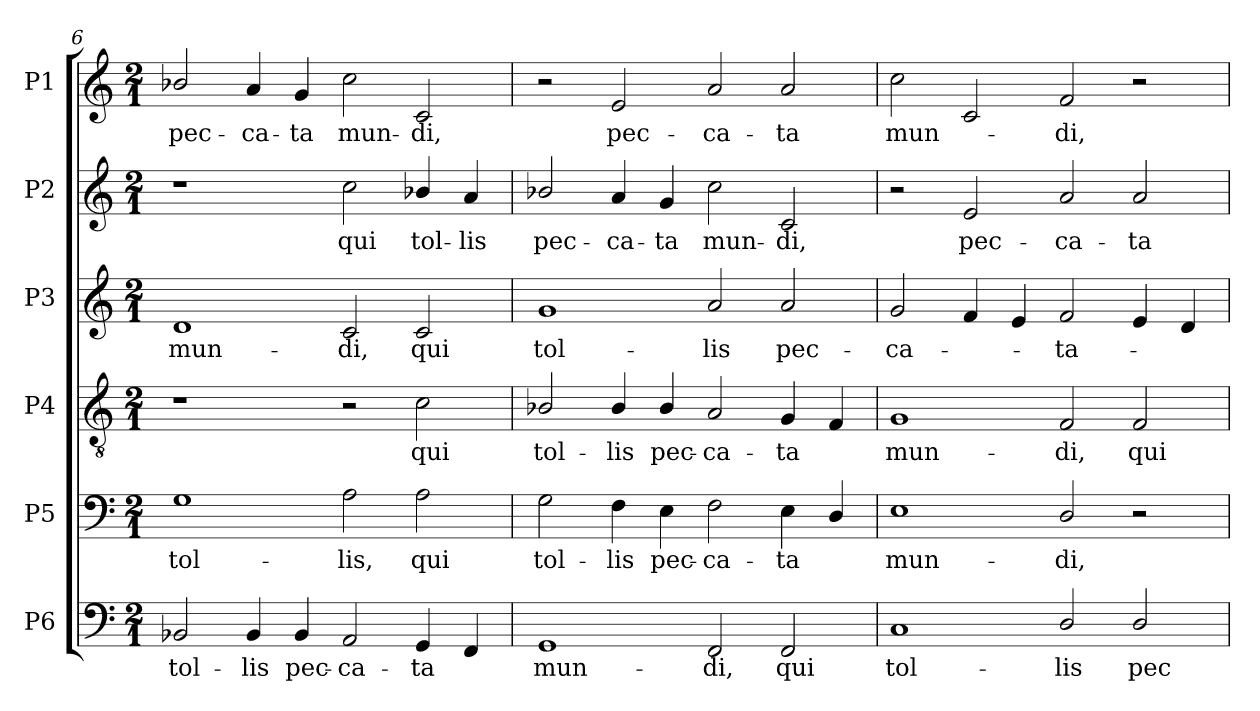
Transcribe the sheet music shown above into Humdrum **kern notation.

**kern	**text	**kern	**text	**kern	**text	**kern	**text	**kern	**text	**kern	**text
*part6	*part6	*part5	*part5	*part4	*part4	*part3	*part3	*part2	*part2	*part1	*part1
*staff6	*staff6	*staff5	*staff5	*staff4	*staff4	*staff3	*staff3	*staff2	*staff2	*staff1	*staff1
*I"P6	*	*I"P5	*	*I"P4	*	*I"P3	*	*I"P2	*	*I"P1	*
*clefF4	*	*clefF4	*	*clefGv2	*	*clefG2	*	*clefG2	*	*clefG2	*
*	*	*	*	*ITrd7c12	*	*	*	*	*	*	*
*k[]	*	*k[]	*	*k[]	*	*k[]	*	*k[]	*	*k[]	*
*C:	*	*C:	*	*C:	*	*C:	*	*C:	*	*C:	*
*M2/1	*	*M2/1	*	*M2/1	*	*M2/1	*	*M2/1	*	*M2/1	*
=6	=6	=6	=6	=6	=6	=6	=6	=6	=6	=6	=6
!	!LO:LY:b:color=#000000	!	!	!	!	!	!	!	!	!	!
!	!	!	!LO:LY:b:color=#000000	!	!	!	!	!	!	!	!
!	!	!	!	!	!	!	!LO:LY:b:color=#000000	!	!	!	!
!	!	!	!	!	!	!	!	!	!	!	!LO:LY:b:color=#000000
2BB-Xi/	tol-	1Gi	tol-	1r	.	1di	mun-	1r	.	2b-Xi/	pec-
!	!LO:LY:b:color=#000000	!	!	!	!	!	!	!	!	!	!
!	!	!	!	!	!	!	!	!	!	!	!LO:LY:b:color=#000000
4BB-i/	-lis	.	.	.	.	.	.	.	.	4ai/	-ca-
!	!LO:LY:b:color=#000000	!	!	!	!	!	!	!	!	!	!
!	!	!	!	!	!	!	!	!	!	!	!LO:LY:b:color=#000000
4BB-i/	pec-	.	.	.	.	.	.	.	.	4gi/	-ta
!	!LO:LY:b:color=#000000	!	!	!	!	!	!	!	!	!	!
!	!	!	!LO:LY:b:color=#000000	!	!	!	!	!	!	!	!
!	!	!	!	!	!	!	!LO:LY:b:color=#000000	!	!	!	!
!	!	!	!	!	!	!	!	!	!LO:LY:b:color=#000000	!	!
!	!	!	!	!	!	!	!	!	!	!	!LO:LY:b:color=#000000
2AAi/	-ca-	2Ai\	-lis,	2r	.	2ci/	-di,	2cci\	qui	2cci\	mun-
!	!LO:LY:b:color=#000000	!	!	!	!	!	!	!	!	!	!
!	!	!	!LO:LY:b:color=#000000	!	!	!	!	!	!	!	!
!	!	!	!	!	!LO:LY:b:color=#000000	!	!	!	!	!	!
!	!	!	!	!	!	!	!LO:LY:b:color=#000000	!	!	!	!
!	!	!	!	!	!	!	!	!	!LO:LY:b:color=#000000	!	!
!	!	!	!	!	!	!	!	!	!	!	!LO:LY:b:color=#000000
4GGi/	-ta	2Ai\	qui	2Ci\	qui	2ci/	qui	4b-Xi/	tol-	2ci/	-di,
!	!	!	!	!	!	!	!	!	!LO:LY:b:color=#000000	!	!
4FFi/	.	.	.	.	.	.	.	4ai/	-lis	.	.
!!LO:PB:g=z
=7	=7	=7	=7	=7	=7	=7	=7	=7	=7	=7	=7
!	!LO:LY:b:color=#000000	!	!	!	!	!	!	!	!	!	!
!	!	!	!LO:LY:b:color=#000000	!	!	!	!	!	!	!	!
!	!	!	!	!	!LO:LY:b:color=#000000	!	!	!	!	!	!
!	!	!	!	!	!	!	!LO:LY:b:color=#000000	!	!	!	!
!	!	!	!	!	!	!	!	!	!LO:LY:b:color=#000000	!	!
1GGi	mun-	2Gi\	tol-	2BB-Xi/	tol-	1gi	tol-	2b-Xi/	pec-	2r	.
!	!	!	!LO:LY:b:color=#000000	!	!	!	!	!	!	!	!
!	!	!	!	!	!LO:LY:b:color=#000000	!	!	!	!	!	!
!	!	!	!	!	!	!	!	!	!LO:LY:b:color=#000000	!	!
!	!	!	!	!	!	!	!	!	!	!	!LO:LY:b:color=#000000
.	.	4Fi\	-lis	4BB-i/	-lis	.	.	4ai/	-ca-	2ei/	pec-
!	!	!	!LO:LY:b:color=#000000	!	!	!	!	!	!	!	!
!	!	!	!	!	!LO:LY:b:color=#000000	!	!	!	!	!	!
!	!	!	!	!	!	!	!	!	!LO:LY:b:color=#000000	!	!
.	.	4Ei\	pec-	4BB-i/	pec-	.	.	4gi/	-ta	.	.
!	!LO:LY:b:color=#000000	!	!	!	!	!	!	!	!	!	!
!	!	!	!LO:LY:b:color=#000000	!	!	!	!	!	!	!	!
!	!	!	!	!	!LO:LY:b:color=#000000	!	!	!	!	!	!
!	!	!	!	!	!	!	!LO:LY:b:color=#000000	!	!	!	!
!	!	!	!	!	!	!	!	!	!LO:LY:b:color=#000000	!	!
!	!	!	!	!	!	!	!	!	!	!	!LO:LY:b:color=#000000
2FFi/	-di,	2Fi\	-ca-	2AAi/	-ca-	2ai/	-lis	2cci\	mun-	2ai/	-ca-
!	!LO:LY:b:color=#000000	!	!	!	!	!	!	!	!	!	!
!	!	!	!LO:LY:b:color=#000000	!	!	!	!	!	!	!	!
!	!	!	!	!	!LO:LY:b:color=#000000	!	!	!	!	!	!
!	!	!	!	!	!	!	!LO:LY:b:color=#000000	!	!	!	!
!	!	!	!	!	!	!	!	!	!LO:LY:b:color=#000000	!	!
!	!	!	!	!	!	!	!	!	!	!	!LO:LY:b:color=#000000
2FFi/	qui	4Ei\	-ta	4GGi/	-ta	2ai/	pec-	2ci/	-di,	2ai/	-ta
.	.	4Di/	.	4FFi/	.	.	.	.	.	.	.
=8	=8	=8	=8	=8	=8	=8	=8	=8	=8	=8	=8
!	!LO:LY:b:color=#000000	!	!	!	!	!	!	!	!	!	!
!	!	!	!LO:LY:b:color=#000000	!	!	!	!	!	!	!	!
!	!	!	!	!	!LO:LY:b:color=#000000	!	!	!	!	!	!
!	!	!	!	!	!	!	!LO:LY:b:color=#000000	!	!	!	!
!	!	!	!	!	!	!	!	!	!	!	!LO:LY:b:color=#000000
1Ci	tol-	1Ei	mun-	1GGi	mun-	2gi/	-ca-	2r	.	2cci\	mun-
!	!	!	!	!	!	!	!	!	!LO:LY:b:color=#000000	!	!
.	.	.	.	.	.	4fi/	.	2ei/	pec-	2ci/	.
.	.	.	.	.	.	4ei/	.	.	.	.	.
!	!LO:LY:b:color=#000000	!	!	!	!	!	!	!	!	!	!
!	!	!	!LO:LY:b:color=#000000	!	!	!	!	!	!	!	!
!	!	!	!	!	!LO:LY:b:color=#000000	!	!	!	!	!	!
!	!	!	!	!	!	!	!LO:LY:b:color=#000000	!	!	!	!
!	!	!	!	!	!	!	!	!	!LO:LY:b:color=#000000	!	!
!	!	!	!	!	!	!	!	!	!	!	!LO:LY:b:color=#000000
2Di/	-lis	2Di/	-di,	2FFi/	-di,	2fi/	-ta-	2ai/	-ca-	2fi/	-di,
!	!LO:LY:b:color=#000000	!	!	!	!	!	!	!	!	!	!
!	!	!	!	!	!LO:LY:b:color=#000000	!	!	!	!	!	!
!	!	!	!	!	!	!	!	!	!LO:LY:b:color=#000000	!	!
2Di/	pec-	2r	.	2FFi/	qui	4ei/	.	2ai/	-ta	2r	.
.	.	.	.	.	.	4di/	.	.	.	.	.
=	=	=	=	=	=	=	=	=	=	=	=
*-	*-	*-	*-	*-	*-	*-	*-	*-	*-	*-	*-
